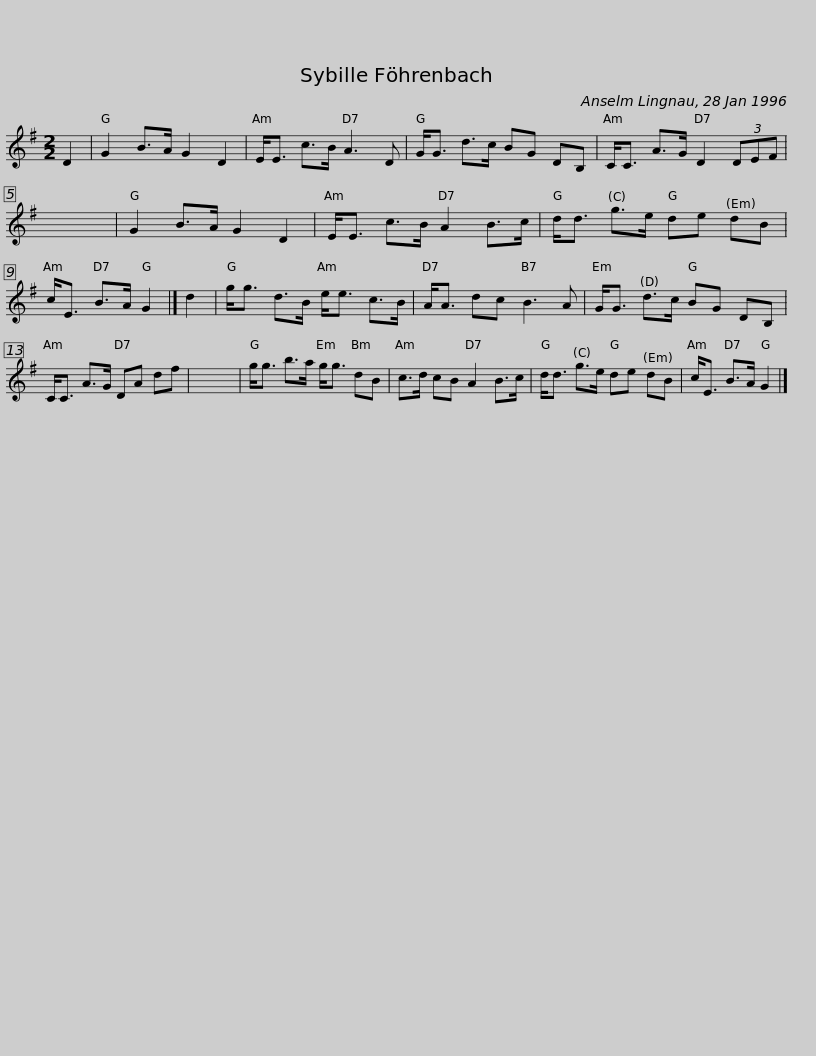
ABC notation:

X:1
L:1/8
M:2/2
I:linebreak $
K:G
V:1 treble
V:1
 D2 | G2 B>A G2 D2 | E<E c>B A3 D | G<G d>c BG DB, | C<C A>G D2 (3DEF | %5
 x8 | G2 B>A G2 D2 |$ E<E c>B A2 B>c | d<d g>e de dB | c<E B>A G2 |] %10
 d2 | g<g d>B e<e c>B | A<A dc B3 A |$ G<G d>c BG DB, | C<C A>G DA df | %15
 x8 | g<g b>a g<g dB | c>d cB A2 B>c |$ d<d g>e de dB | c<E B>A G2 |] %20
